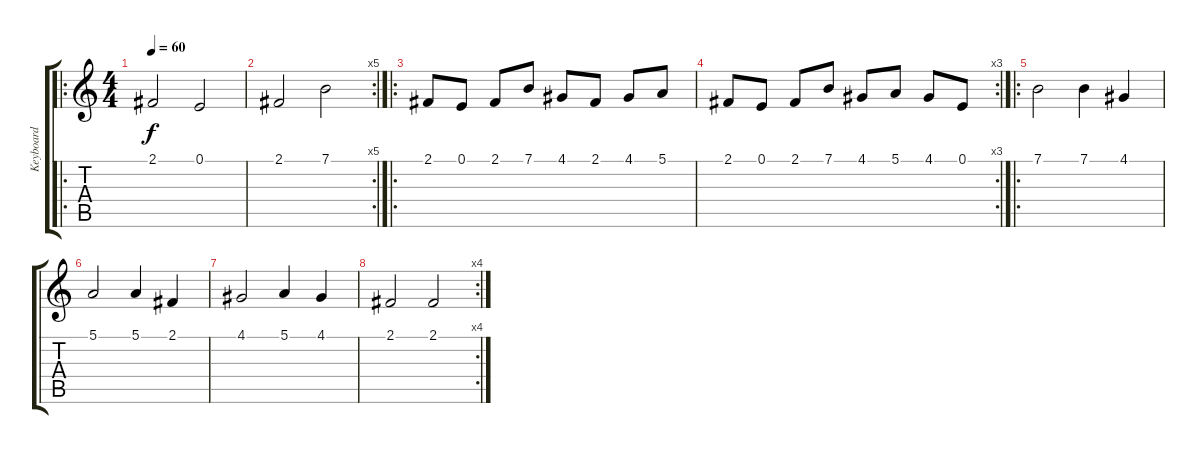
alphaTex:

\track ("Keyboard" "Keyboard") {instrument fx7echoes}
\staff {score tabs}
\tuning (E4 B3 G3 D3 A2 E2) {hide}
\ro
\ts (4 4)
\tempo 60
\clef g2
\ks c
2.1.2{dy f} 0.1.2 |
\rc 5
2.1.2 7.1.2 |
\ro
2.1.8 0.1.8 2.1.8 7.1.8 4.1.8 2.1.8 4.1.8 5.1.8 |
\rc 3
2.1.8 0.1.8 2.1.8 7.1.8 4.1.8 5.1.8 4.1.8 0.1.8 |
\ro
7.1.2 7.1.4 4.1.4 |
5.1.2 5.1.4 2.1.4 |
4.1.2 5.1.4 4.1.4 |
\rc 4
2.1.2 2.1.2
